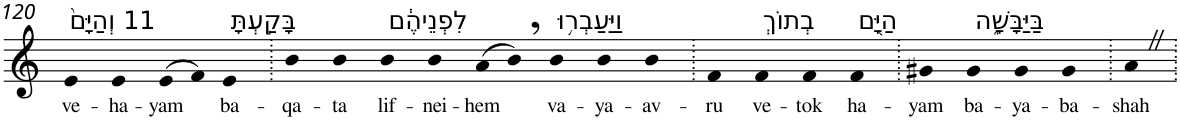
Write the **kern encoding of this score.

**kern	**text
*part1	*part1
*staff1	*staff1
*I"Piano	*
*I'Pno	*
!!LO:PB:g=z
*clefG2	*
*k[]	*
=120	=120
!LO:TX:a:t=11 וְהַיָּם֙	!
!	!LO:LY:b
4e	ve-
!	!LO:LY:b
4e	-ha-
!	!LO:LY:b
(>8e	-yam
8f)	.
!LO:TX:a:t=בָּקַ֣עְתָּ	!
!	!LO:LY:b
4e	ba-
=121.	=121.
!	!LO:LY:b
4b	-qa-
!	!LO:LY:b
4b	-ta
!LO:TX:a:t=לִפְנֵיהֶ֔ם	!
!	!LO:LY:b
4b	lif-
!	!LO:LY:b
4b	-nei-
!	!LO:LY:b
(>8a	-hem
8b,)	.
!LO:TX:a:t=וַיַּעַבְר֥וּ	!
!	!LO:LY:b
4b	va-
!	!LO:LY:b
4b	-ya-
!	!LO:LY:b
4b	-av-
=122.	=122.
!	!LO:LY:b
4f	-ru
!LO:TX:a:t=בְתוֹךְ	!
!	!LO:LY:b
4f	ve-
!	!LO:LY:b
4f	-tok
!LO:TX:a:t=הַיָּ֖ם	!
!	!LO:LY:b
4f	ha-
=123.	=123.
!	!LO:LY:b
4g#X	-yam
!LO:TX:a:t=בַּיַּבָּשָׁ֑ה	!
!	!LO:LY:b
4g#	ba-
!	!LO:LY:b
4g#	-ya-
!	!LO:LY:b
4g#	-ba-
=124.	=124.
!	!LO:LY:b
4aZ	-shah
=.	=.
*-	*-
